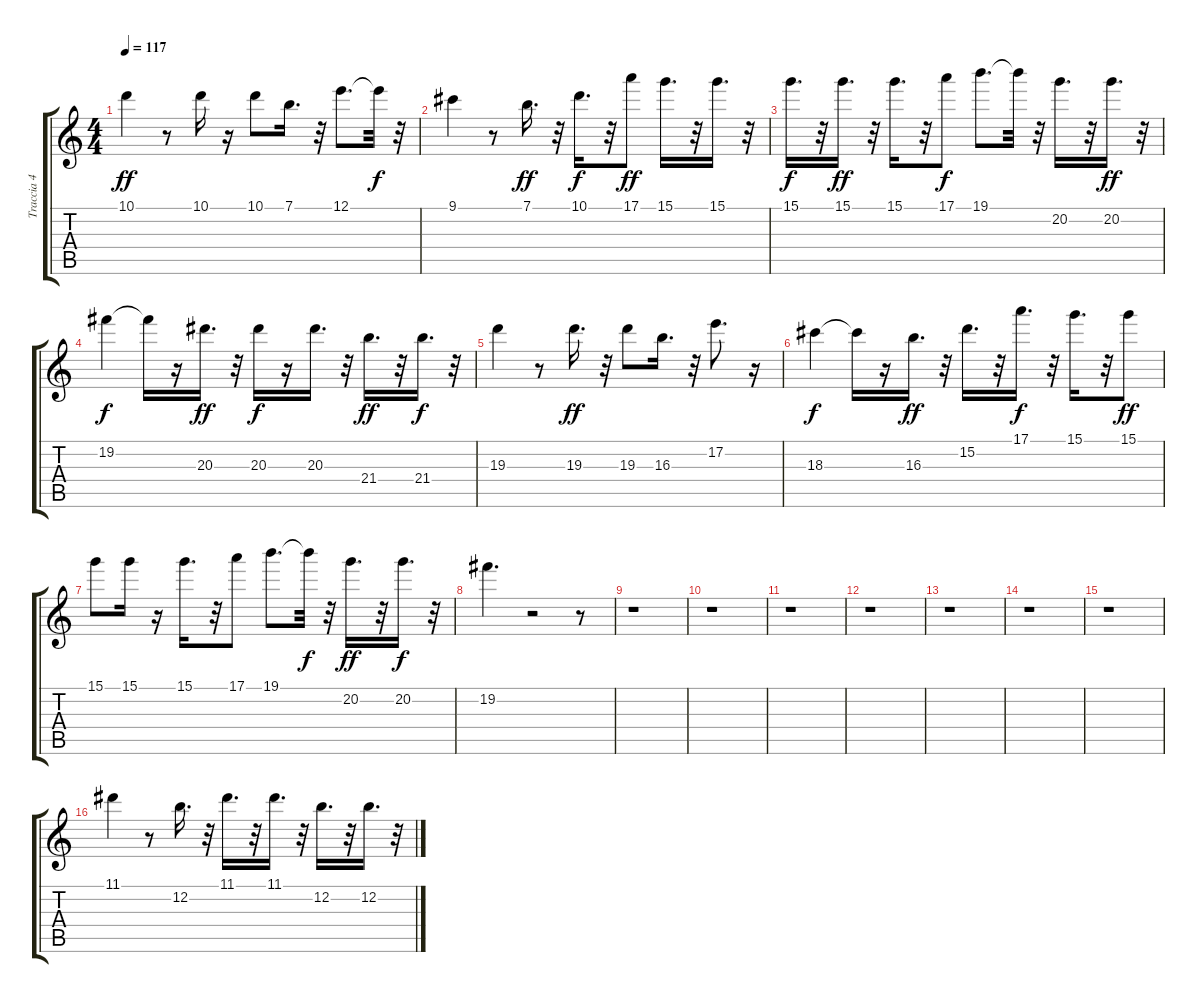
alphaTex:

\track ("Traccia 4" "Traccia 4") {instrument electricguitarjazz}
\staff {score tabs}
\tuning (E4 B3 G3 D3 A2 E2) {hide}
\ts (4 4)
\tempo 117
\clef g2
\ks c
10.1.4{dy ff} r.8 10.1.16 r.16 10.1.8 7.1.16{d} r.32 12.1.8{d} 12.1{t}.32{dy f} r.32 |
9.1.4 r.8 7.1.16{d dy ff} r.32 10.1.16{d dy f} r.32 17.1.8{dy ff} 15.1.16{d} r.32 15.1.16{d} r.32 |
15.1.16{d dy f} r.32 15.1.16{d dy ff} r.32 15.1.16{d} r.32 17.1.8{dy f} 19.1.8{d} 19.1{t}.32 r.32 20.2.16{d} r.32 20.2.16{d dy ff} r.32 |
19.2.4{dy f} 19.2{t}.16 r.16 20.3.16{d dy ff} r.32 20.3.16{dy f} r.16 20.3.16{d} r.32 21.4.16{d dy ff} r.32 21.4.16{d dy f} r.32 |
19.3.4 r.8 19.3.16{d dy ff} r.32 19.3.8 16.3.16{d} r.32 17.2.8{d} r.16 |
18.3.4{dy f} 18.3{t}.16 r.16 16.3.16{d dy ff} r.32 15.2.16{d} r.32 17.1.16{d dy f} r.32 15.1.16{d} r.32 15.1.8{dy ff} |
15.1.8 15.1.16 r.16 15.1.16{d} r.32 17.1.8 19.1.8{d} 19.1{t}.32{dy f} r.32 20.2.16{d dy ff} r.32 20.2.16{d dy f} r.32 |
19.2.4{d} r.2 r.8 |
r.1 |
r.1 |
r.1 |
r.1 |
r.1 |
r.1 |
r.1 |
11.1.4 r.8 12.2.16{d} r.32 11.1.16{d} r.32 11.1.16{d} r.32 12.2.16{d} r.32 12.2.16{d} r.32
